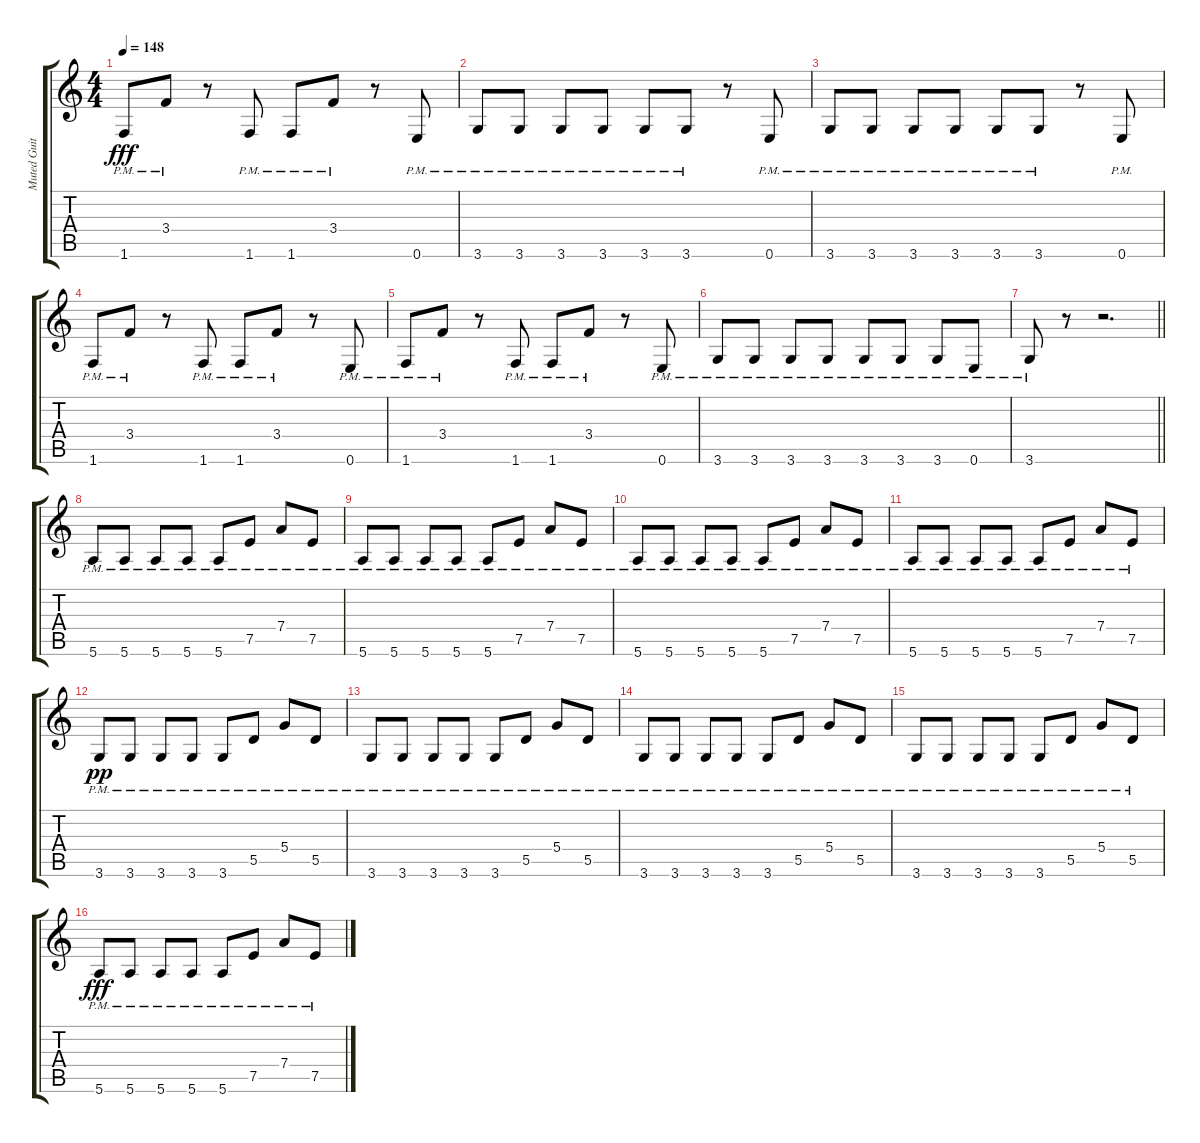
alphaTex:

\track ("Muted Guitar" "Muted Guit") {instrument electricguitarmuted}
\staff {score tabs}
\tuning (E4 B3 G3 D3 A2 E2) {hide}
\ts (4 4)
\tempo 148
\clef g2
\ks c
1.6{pm}.8{dy fff} 3.4{pm}.8 r.8 1.6{pm}.8 1.6{pm}.8 3.4{pm}.8 r.8 0.6{pm}.8 |
3.6{pm}.8 3.6{pm}.8 3.6{pm}.8 3.6{pm}.8 3.6{pm}.8 3.6{pm}.8 r.8 0.6{pm}.8 |
3.6{pm}.8 3.6{pm}.8 3.6{pm}.8 3.6{pm}.8 3.6{pm}.8 3.6{pm}.8 r.8 0.6{pm}.8 |
1.6{pm}.8 3.4{pm}.8 r.8 1.6{pm}.8 1.6{pm}.8 3.4{pm}.8 r.8 0.6{pm}.8 |
1.6{pm}.8 3.4{pm}.8 r.8 1.6{pm}.8 1.6{pm}.8 3.4{pm}.8 r.8 0.6{pm}.8 |
3.6{pm}.8 3.6{pm}.8 3.6{pm}.8 3.6{pm}.8 3.6{pm}.8 3.6{pm}.8 3.6{pm}.8 0.6{pm}.8 |
\barLineRight lightlight
3.6{pm}.8 r.8 r.2{d} |
5.6{pm}.8 5.6{pm}.8 5.6{pm}.8 5.6{pm}.8 5.6{pm}.8 7.5{pm}.8 7.4{pm}.8 7.5{pm}.8 |
5.6{pm}.8 5.6{pm}.8 5.6{pm}.8 5.6{pm}.8 5.6{pm}.8 7.5{pm}.8 7.4{pm}.8 7.5{pm}.8 |
5.6{pm}.8 5.6{pm}.8 5.6{pm}.8 5.6{pm}.8 5.6{pm}.8 7.5{pm}.8 7.4{pm}.8 7.5{pm}.8 |
5.6{pm}.8 5.6{pm}.8 5.6{pm}.8 5.6{pm}.8 5.6{pm}.8 7.5{pm}.8 7.4{pm}.8 7.5{pm}.8 |
3.6{pm}.8{dy pp} 3.6{pm}.8 3.6{pm}.8 3.6{pm}.8 3.6{pm}.8 5.5{pm}.8 5.4{pm}.8 5.5{pm}.8 |
3.6{pm}.8 3.6{pm}.8 3.6{pm}.8 3.6{pm}.8 3.6{pm}.8 5.5{pm}.8 5.4{pm}.8 5.5{pm}.8 |
3.6{pm}.8 3.6{pm}.8 3.6{pm}.8 3.6{pm}.8 3.6{pm}.8 5.5{pm}.8 5.4{pm}.8 5.5{pm}.8 |
3.6{pm}.8 3.6{pm}.8 3.6{pm}.8 3.6{pm}.8 3.6{pm}.8 5.5{pm}.8 5.4{pm}.8 5.5{pm}.8 |
5.6{pm}.8{dy fff} 5.6{pm}.8 5.6{pm}.8 5.6{pm}.8 5.6{pm}.8 7.5{pm}.8 7.4{pm}.8 7.5{pm}.8
